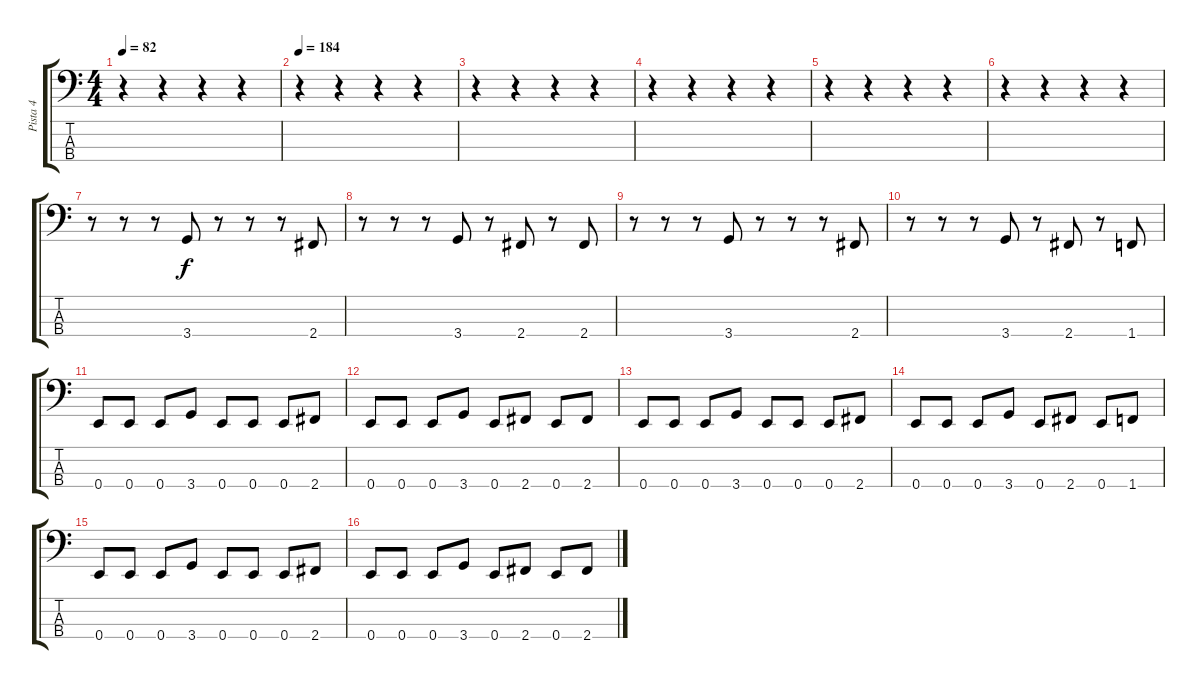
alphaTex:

\track ("Pista 4" "Pista 4") {instrument electricbassfinger}
\staff {score tabs}
\tuning (G2 D2 A1 E1) {hide}
\ts (4 4)
\tempo 82
\clef f4
\ks c
r.4{dy f} r.4 r.4 r.4 |
\tempo 184
r.4 r.4 r.4 r.4 |
r.4 r.4 r.4 r.4 |
r.4 r.4 r.4 r.4 |
r.4 r.4 r.4 r.4 |
r.4 r.4 r.4 r.4 |
r.8 r.8 r.8 3.4.8 r.8 r.8 r.8 2.4.8 |
r.8 r.8 r.8 3.4.8 r.8 2.4.8 r.8 2.4.8 |
r.8 r.8 r.8 3.4.8 r.8 r.8 r.8 2.4.8 |
r.8 r.8 r.8 3.4.8 r.8 2.4.8 r.8 1.4.8 |
0.4.8 0.4.8 0.4.8 3.4.8 0.4.8 0.4.8 0.4.8 2.4.8 |
0.4.8 0.4.8 0.4.8 3.4.8 0.4.8 2.4.8 0.4.8 2.4.8 |
0.4.8 0.4.8 0.4.8 3.4.8 0.4.8 0.4.8 0.4.8 2.4.8 |
0.4.8 0.4.8 0.4.8 3.4.8 0.4.8 2.4.8 0.4.8 1.4.8 |
0.4.8 0.4.8 0.4.8 3.4.8 0.4.8 0.4.8 0.4.8 2.4.8 |
0.4.8 0.4.8 0.4.8 3.4.8 0.4.8 2.4.8 0.4.8 2.4.8
